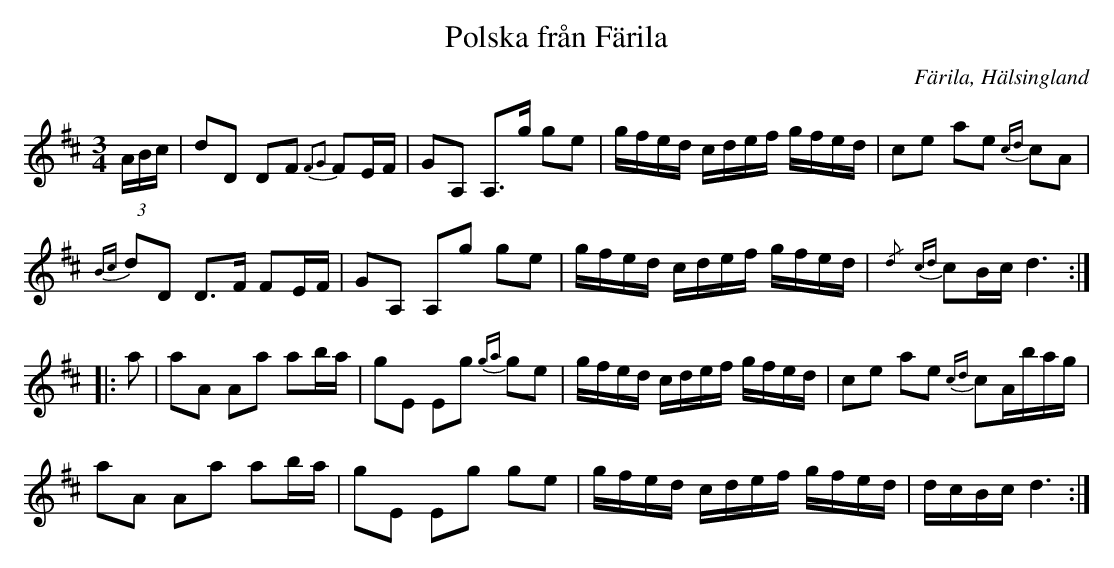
X:1
T:Polska från Färila
O:Färila, Hälsingland
M:3/4
L:1/16
U:t=turn
K:D
(3ABc | d2D2 D2F2 {F2G2}F2EF | G2A,2 A,2>g2 g2e2 | gfed cdef gfed | c2e2 a2e2 {cd}c2A2 |
{Bc}d2D2 D2>F2 F2EF | G2A,2 A,2g2 g2e2 | gfed cdef gfed | {/d}{cd}c2Bc d6 ::
a2 | a2A2 A2a2 a2ba | g2E2 E2g2 {ga}g2e2 | gfed cdef gfed | c2e2 a2e2 {cd}c2A5/6b3/6a2/6g2/6 |
a2A2 A2a2 a2ba | g2E2 E2g2 g2e2 | gfed cdef gfed | dcBc d6 :|
